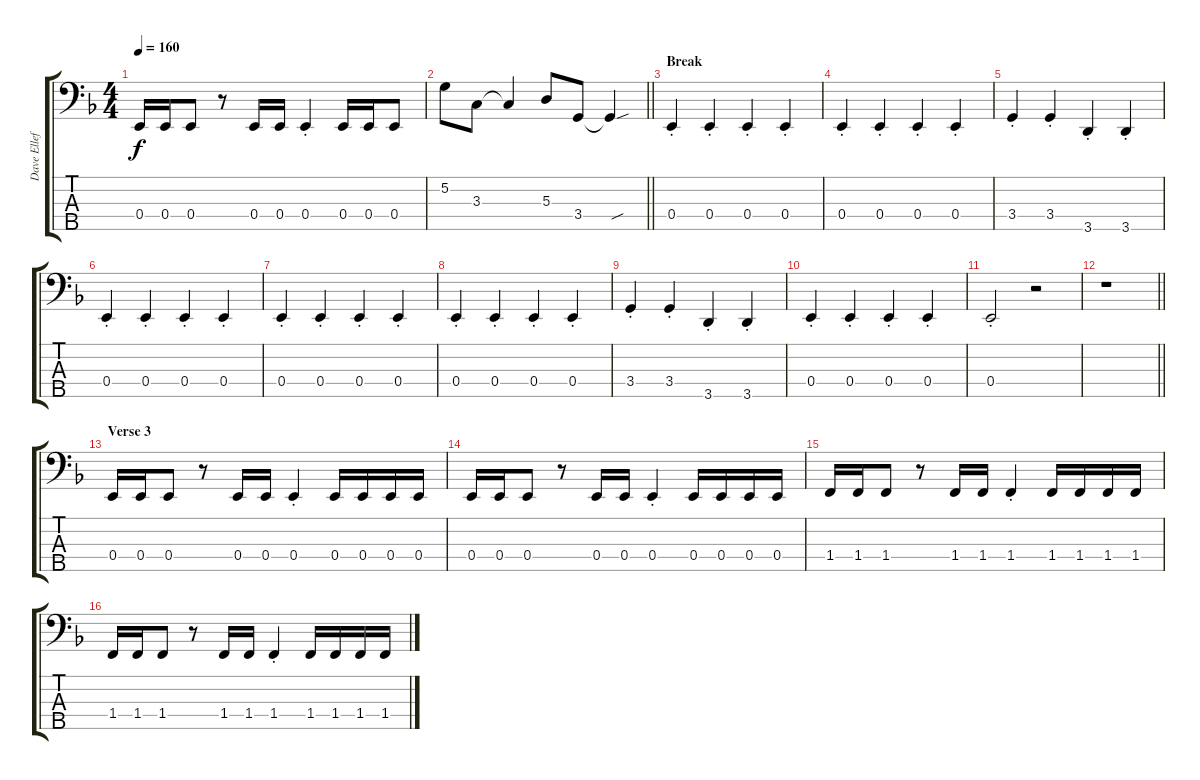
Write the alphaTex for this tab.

\track ("Dave Ellefson - Bass" "Dave Ellef") {instrument electricbassfinger}
\staff {score tabs}
\tuning (G2 D2 A1 E1 B0) {hide}
\ts (4 4)
\tempo 160
\clef f4
\ks f
0.4.16{dy f} 0.4.16 0.4.8 r.8 0.4.16 0.4.16 0.4{st}.4 0.4.16 0.4.16 0.4.8 |
\barLineRight lightlight
5.2.8 3.3.8 3.3{t}.4 5.3.8 3.4.8 3.4{sou t}.4 |
\section ("" "Break")
0.4{st}.4 0.4{st}.4 0.4{st}.4 0.4{st}.4 |
0.4{st}.4 0.4{st}.4 0.4{st}.4 0.4{st}.4 |
3.4{st}.4 3.4{st}.4 3.5{st}.4 3.5{st}.4 |
0.4{st}.4 0.4{st}.4 0.4{st}.4 0.4{st}.4 |
0.4{st}.4 0.4{st}.4 0.4{st}.4 0.4{st}.4 |
0.4{st}.4 0.4{st}.4 0.4{st}.4 0.4{st}.4 |
3.4{st}.4 3.4{st}.4 3.5{st}.4 3.5{st}.4 |
0.4{st}.4 0.4{st}.4 0.4{st}.4 0.4{st}.4 |
0.4{st}.2 r.2 |
\barLineRight lightlight
r.1 |
\section ("" "Verse 3")
0.4.16 0.4.16 0.4.8 r.8 0.4.16 0.4.16 0.4{st}.4 0.4.16 0.4.16 0.4.16 0.4.16 |
0.4.16 0.4.16 0.4.8 r.8 0.4.16 0.4.16 0.4{st}.4 0.4.16 0.4.16 0.4.16 0.4.16 |
1.4.16 1.4.16 1.4.8 r.8 1.4.16 1.4.16 1.4{st}.4 1.4.16 1.4.16 1.4.16 1.4.16 |
1.4.16 1.4.16 1.4.8 r.8 1.4.16 1.4.16 1.4{st}.4 1.4.16 1.4.16 1.4.16 1.4.16
